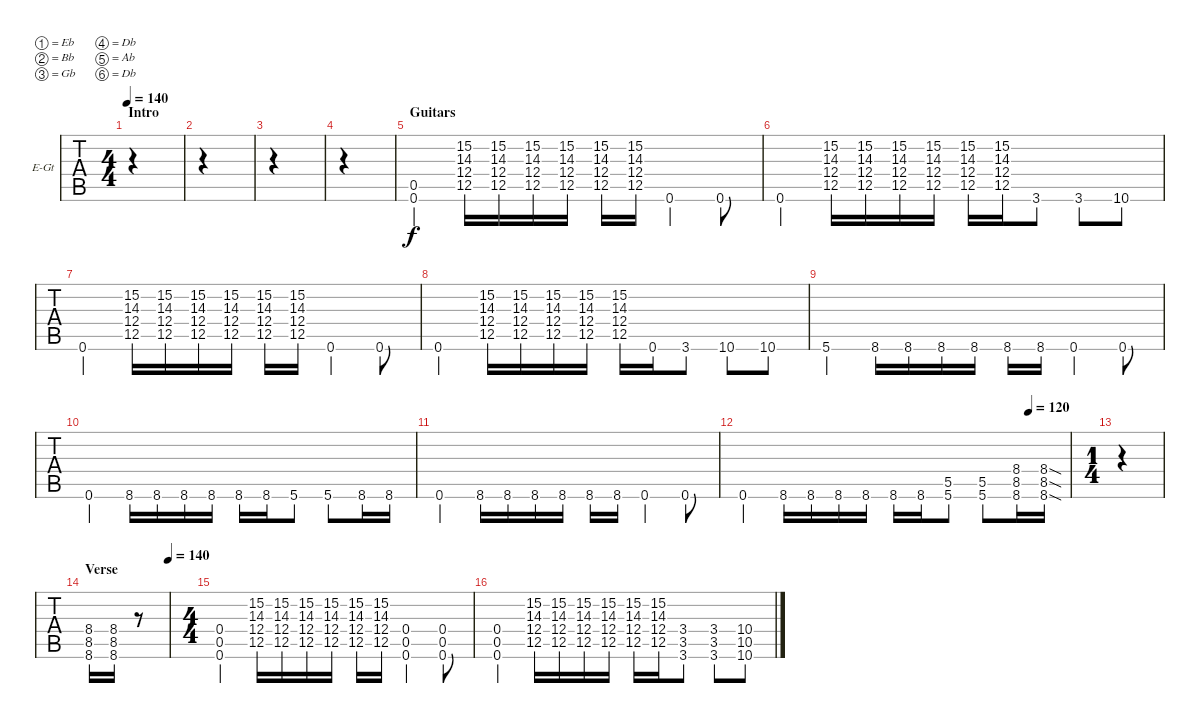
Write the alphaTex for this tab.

\bracketExtendMode groupsimilarinstruments
\firstSystemTrackNameOrientation horizontal
\otherSystemsTrackNameOrientation horizontal
\track ("Electric Guitar 2" "E-Gt") {instrument distortionguitar}
\staff {tabs}
\tuning (Eb4 Bb3 Gb3 Db3 Ab2 Db2)
\ts (4 4)
\section ("" "Intro")
\tempo 140
\clef g2
\ks c
|
|
|
|
\section ("" "Guitars")
(0.6 0.5).4 (14.3 12.4 15.2 12.5).16 (14.3 12.4 15.2 12.5).16 (14.3 12.4 15.2 12.5).16 (14.3 12.4 15.2 12.5).16 (14.3 12.4 15.2 12.5).16 (14.3 12.4 15.2 12.5).16 0.6.4 0.6.8 |
0.6.4 (14.3 12.4 15.2 12.5).16 (14.3 12.4 15.2 12.5).16 (14.3 12.4 15.2 12.5).16 (14.3 12.4 15.2 12.5).16 (14.3 12.4 15.2 12.5).16 (14.3 12.4 15.2 12.5).16 3.6.8 3.6.8 10.6.8 |
0.6.4 (14.3 12.4 15.2 12.5).16 (14.3 12.4 15.2 12.5).16 (14.3 12.4 15.2 12.5).16 (14.3 12.4 15.2 12.5).16 (14.3 12.4 15.2 12.5).16 (14.3 12.4 15.2 12.5).16 0.6.4 0.6.8 |
0.6.4 (14.3 12.4 15.2 12.5).16 (14.3 12.4 15.2 12.5).16 (14.3 12.4 15.2 12.5).16 (14.3 12.4 15.2 12.5).16 (14.3 12.4 15.2 12.5).16 0.6.16 3.6.8 10.6.8 10.6.8 |
5.6.4 8.6.16 8.6.16 8.6.16 8.6.16 8.6.16 8.6.16 0.6.4 0.6.8 |
0.6.4 8.6.16 8.6.16 8.6.16 8.6.16 8.6.16 8.6.16 5.6.8 5.6.8 8.6.16 8.6.16 |
0.6.4 8.6.16 8.6.16 8.6.16 8.6.16 8.6.16 8.6.16 0.6.4 0.6.8 |
\tempo (120 0.875)
0.6.4 8.6.16 8.6.16 8.6.16 8.6.16 8.6.16 8.6.16 (5.6 5.5).8 (5.6 5.5).8 (8.6 8.5 8.4).16 (8.4{sod} 8.5{sod} 8.6{sod}).16 |
\ts (1 4)
|
\section ("" "Verse")
\tempo (140 1)
(8.6 8.5 8.4).16 (8.5 8.6 8.4).16 r.8 |
\ts (4 4)
(0.6 0.5 0.4).4 (14.3 12.4 15.2 12.5).16 (14.3 12.4 15.2 12.5).16 (14.3 12.4 15.2 12.5).16 (14.3 12.4 15.2 12.5).16 (14.3 12.4 15.2 12.5).16 (14.3 12.4 15.2 12.5).16 (0.6 0.5 0.4).4 (0.4 0.5 0.6).8 |
(0.6 0.5 0.4).4 (14.3 12.4 15.2 12.5).16 (14.3 12.4 15.2 12.5).16 (14.3 12.4 15.2 12.5).16 (14.3 12.4 15.2 12.5).16 (14.3 12.4 15.2 12.5).16 (14.3 12.4 15.2 12.5).16 (3.6 3.5 3.4).8 (3.4 3.5 3.6).8 (10.6 10.5 10.4).8
